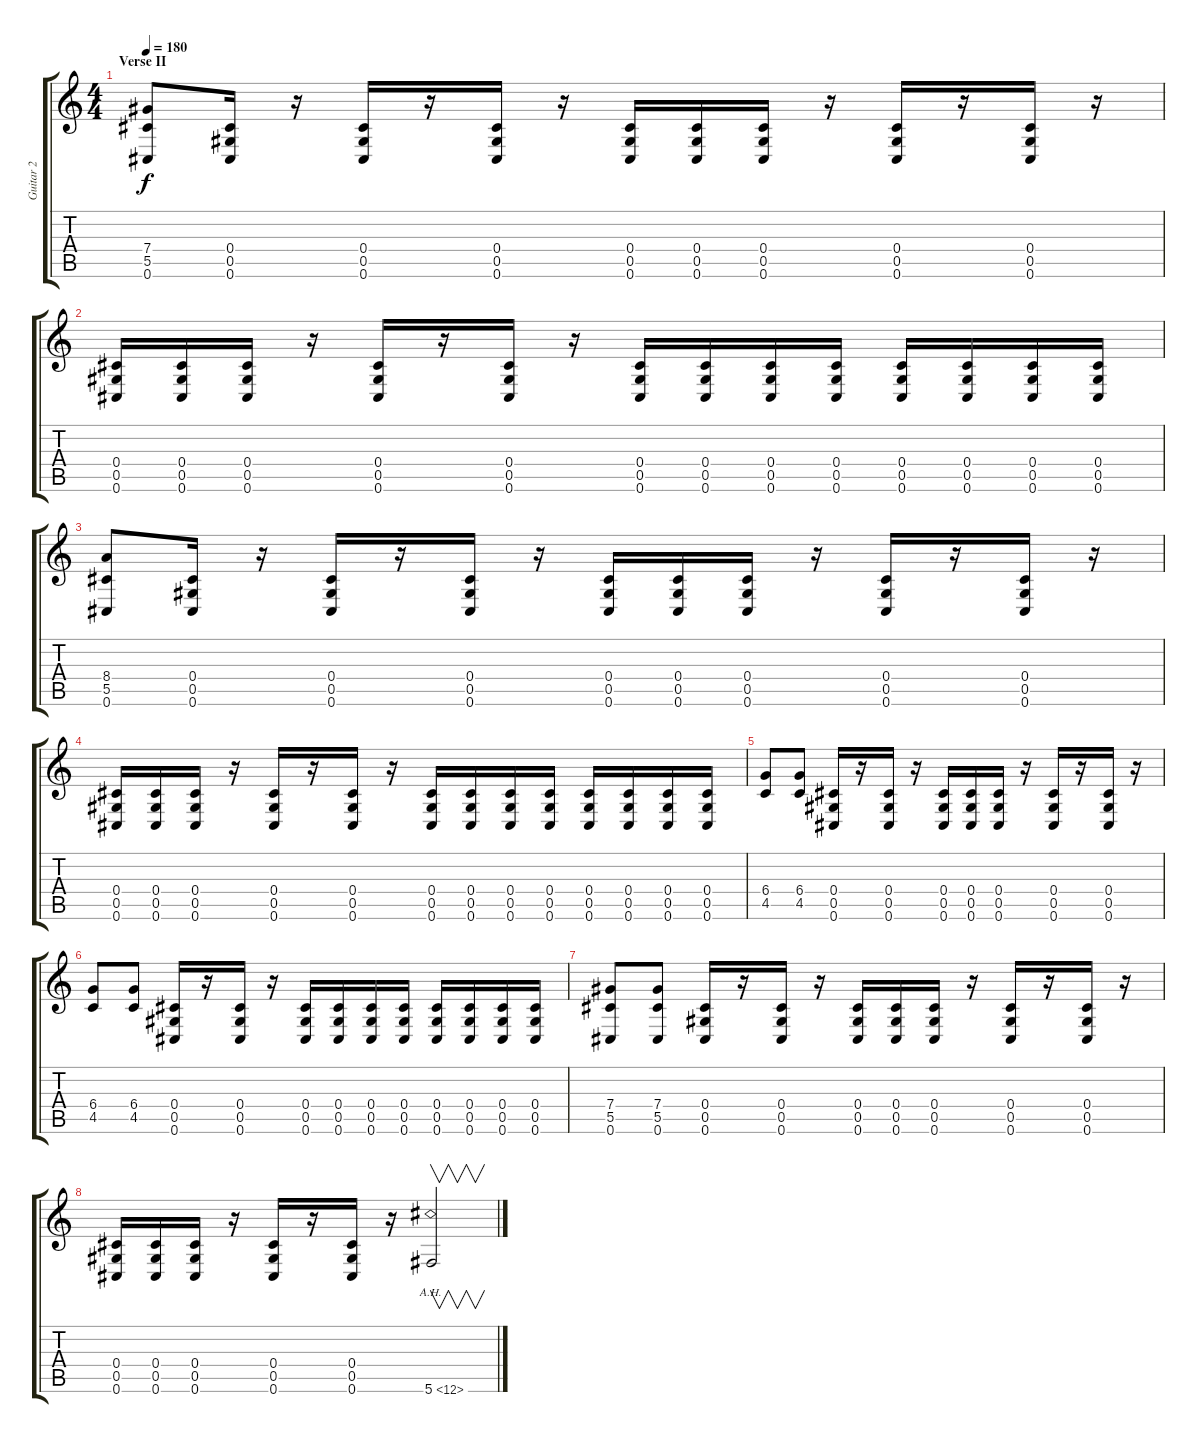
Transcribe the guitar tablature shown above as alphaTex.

\track ("Guitar 2" "Guitar 2") {instrument distortionguitar}
\staff {score tabs}
\tuning (E4 Bb3 Gb3 Db3 Ab2 Db2) {hide}
\ts (4 4)
\section ("" "Verse II")
\tempo 180
\clef g2
\ks c
(7.4 5.5 0.6).8{dy f} (0.4 0.5 0.6).16 r.16 (0.4 0.5 0.6).16 r.16 (0.4 0.5 0.6).16 r.16 (0.4 0.5 0.6).16 (0.4 0.5 0.6).16 (0.4 0.5 0.6).16 r.16 (0.4 0.5 0.6).16 r.16 (0.4 0.5 0.6).16 r.16 |
(0.4 0.5 0.6).16 (0.4 0.5 0.6).16 (0.4 0.5 0.6).16 r.16 (0.4 0.5 0.6).16 r.16 (0.4 0.5 0.6).16 r.16 (0.4 0.5 0.6).16 (0.4 0.5 0.6).16 (0.4 0.5 0.6).16 (0.4 0.5 0.6).16 (0.4 0.5 0.6).16 (0.4 0.5 0.6).16 (0.4 0.5 0.6).16 (0.4 0.5 0.6).16 |
(8.4 5.5 0.6).8 (0.4 0.5 0.6).16 r.16 (0.4 0.5 0.6).16 r.16 (0.4 0.5 0.6).16 r.16 (0.4 0.5 0.6).16 (0.4 0.5 0.6).16 (0.4 0.5 0.6).16 r.16 (0.4 0.5 0.6).16 r.16 (0.4 0.5 0.6).16 r.16 |
(0.4 0.5 0.6).16 (0.4 0.5 0.6).16 (0.4 0.5 0.6).16 r.16 (0.4 0.5 0.6).16 r.16 (0.4 0.5 0.6).16 r.16 (0.4 0.5 0.6).16 (0.4 0.5 0.6).16 (0.4 0.5 0.6).16 (0.4 0.5 0.6).16 (0.4 0.5 0.6).16 (0.4 0.5 0.6).16 (0.4 0.5 0.6).16 (0.4 0.5 0.6).16 |
(6.4 4.5).8 (6.4 4.5).8 (0.4 0.5 0.6).16 r.16 (0.4 0.5 0.6).16 r.16 (0.4 0.5 0.6).16 (0.4 0.5 0.6).16 (0.4 0.5 0.6).16 r.16 (0.4 0.5 0.6).16 r.16 (0.4 0.5 0.6).16 r.16 |
(6.4 4.5).8 (6.4 4.5).8 (0.4 0.5 0.6).16 r.16 (0.4 0.5 0.6).16 r.16 (0.4 0.5 0.6).16 (0.4 0.5 0.6).16 (0.4 0.5 0.6).16 (0.4 0.5 0.6).16 (0.4 0.5 0.6).16 (0.4 0.5 0.6).16 (0.4 0.5 0.6).16 (0.4 0.5 0.6).16 |
(7.4 5.5 0.6).8 (7.4 5.5 0.6).8 (0.4 0.5 0.6).16 r.16 (0.4 0.5 0.6).16 r.16 (0.4 0.5 0.6).16 (0.4 0.5 0.6).16 (0.4 0.5 0.6).16 r.16 (0.4 0.5 0.6).16 r.16 (0.4 0.5 0.6).16 r.16 |
(0.4 0.5 0.6).16 (0.4 0.5 0.6).16 (0.4 0.5 0.6).16 r.16 (0.4 0.5 0.6).16 r.16 (0.4 0.5 0.6).16 r.16 5.6{ah 7}.2{v}
